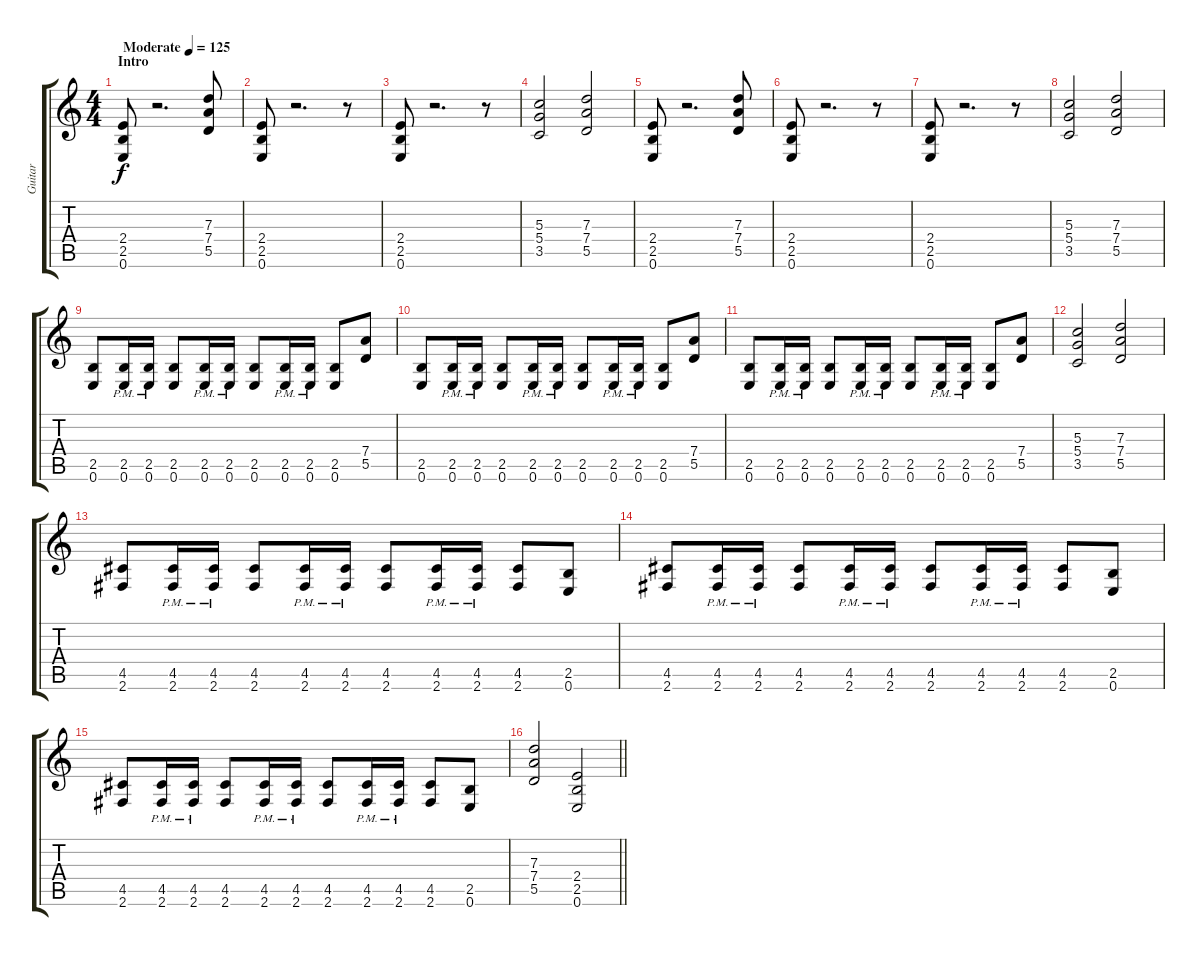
\track ("Guitar " "Guitar ") {instrument distortionguitar}
\staff {score tabs}
\tuning (E4 B3 G3 D3 A2 E2) {hide}
\ts (4 4)
\section ("" "Intro ")
\tempo (125 "Moderate")
\clef g2
\ks c
(2.4 2.5 0.6).8{dy f instrument distortionguitar} r.2{d} (7.3 7.4 5.5).8 |
(2.4 2.5 0.6).8 r.2{d} r.8 |
(2.4 2.5 0.6).8 r.2{d} r.8 |
(5.3 5.4 3.5).2 (7.3 7.4 5.5).2 |
(2.4 2.5 0.6).8 r.2{d} (7.3 7.4 5.5).8 |
(2.4 2.5 0.6).8 r.2{d} r.8 |
(2.4 2.5 0.6).8 r.2{d} r.8 |
(5.3 5.4 3.5).2 (7.3 7.4 5.5).2 |
(2.5 0.6).8 (2.5{pm} 0.6{pm}).16 (2.5{pm} 0.6{pm}).16 (2.5 0.6).8 (2.5{pm} 0.6{pm}).16 (2.5{pm} 0.6{pm}).16 (2.5 0.6).8 (2.5{pm} 0.6{pm}).16 (2.5{pm} 0.6{pm}).16 (2.5 0.6).8 (7.4 5.5).8 |
(2.5 0.6).8 (2.5{pm} 0.6{pm}).16 (2.5{pm} 0.6{pm}).16 (2.5 0.6).8 (2.5{pm} 0.6{pm}).16 (2.5{pm} 0.6{pm}).16 (2.5 0.6).8 (2.5{pm} 0.6{pm}).16 (2.5{pm} 0.6{pm}).16 (2.5 0.6).8 (7.4 5.5).8 |
(2.5 0.6).8 (2.5{pm} 0.6{pm}).16 (2.5{pm} 0.6{pm}).16 (2.5 0.6).8 (2.5{pm} 0.6{pm}).16 (2.5{pm} 0.6{pm}).16 (2.5 0.6).8 (2.5{pm} 0.6{pm}).16 (2.5{pm} 0.6{pm}).16 (2.5 0.6).8 (7.4 5.5).8 |
(5.3 5.4 3.5).2 (7.3 7.4 5.5).2 |
(4.5 2.6).8 (4.5{pm} 2.6{pm}).16 (4.5{pm} 2.6{pm}).16 (4.5 2.6).8 (4.5{pm} 2.6{pm}).16 (4.5{pm} 2.6{pm}).16 (4.5 2.6).8 (4.5{pm} 2.6{pm}).16 (4.5{pm} 2.6{pm}).16 (4.5 2.6).8 (2.5 0.6).8 |
(4.5 2.6).8 (4.5{pm} 2.6{pm}).16 (4.5{pm} 2.6{pm}).16 (4.5 2.6).8 (4.5{pm} 2.6{pm}).16 (4.5{pm} 2.6{pm}).16 (4.5 2.6).8 (4.5{pm} 2.6{pm}).16 (4.5{pm} 2.6{pm}).16 (4.5 2.6).8 (2.5 0.6).8 |
(4.5 2.6).8 (4.5{pm} 2.6{pm}).16 (4.5{pm} 2.6{pm}).16 (4.5 2.6).8 (4.5{pm} 2.6{pm}).16 (4.5{pm} 2.6{pm}).16 (4.5 2.6).8 (4.5{pm} 2.6{pm}).16 (4.5{pm} 2.6{pm}).16 (4.5 2.6).8 (2.5 0.6).8 |
\barLineRight lightlight
(7.3 7.4 5.5).2 (2.4 2.5 0.6).2
